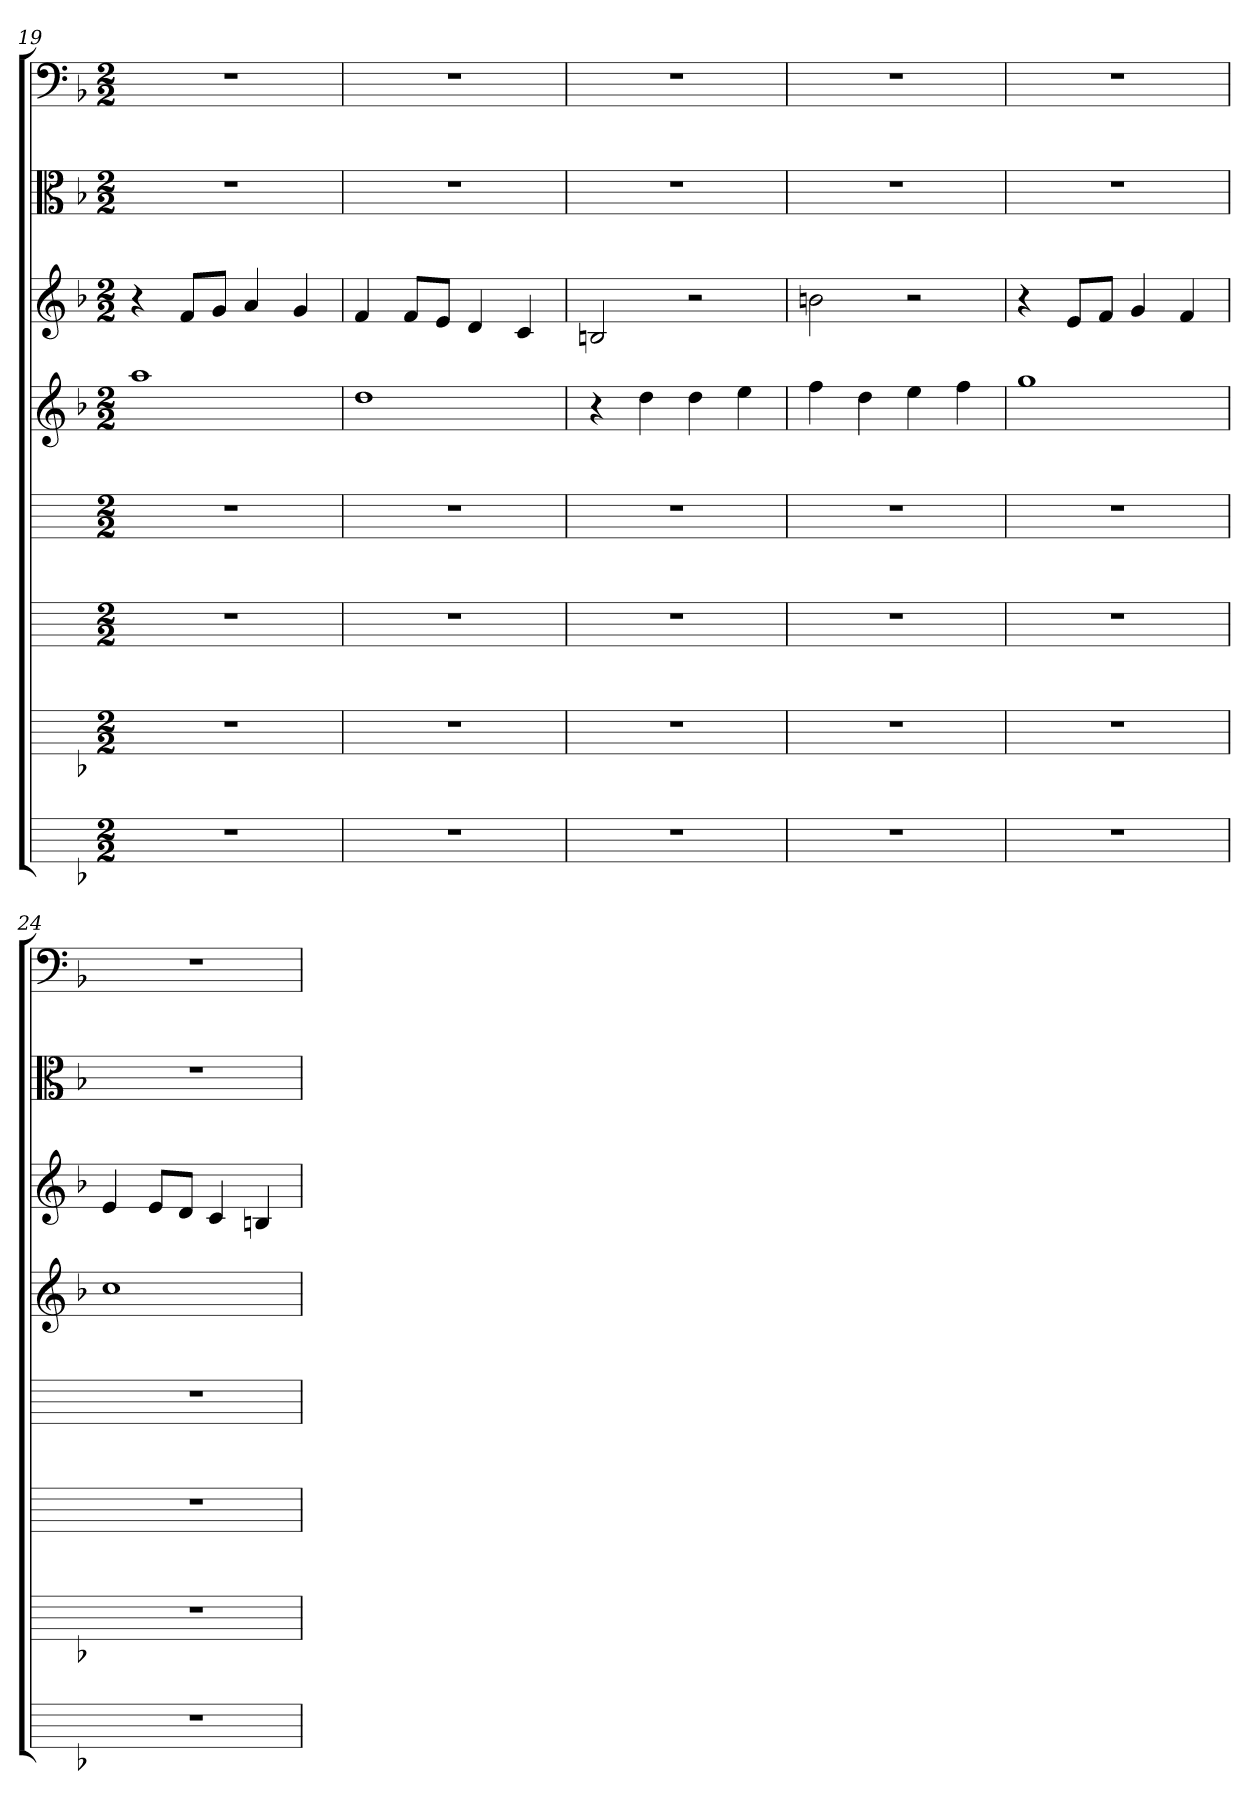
**kern	**kern	**kern	**kern	**kern	**kern	**kern	**kern
*part8	*part7	*part6	*part5	*part4	*part3	*part2	*part1
*staff8	*staff7	*staff6	*staff5	*staff4	*staff3	*staff2	*staff1
*	*	*	*	*	*	*clefC3	*clefF4
*k[b-]	*k[b-]	*k[]	*k[]	*k[b-]	*k[b-]	*k[b-]	*k[b-]
*F:	*F:	*	*	*F:	*F:	*F:	*F:
*M2/2	*M2/2	*M2/2	*M2/2	*M2/2	*M2/2	*M2/2	*M2/2
=19	=19	=19	=19	=19	=19	=19	=19
1r	1r	1r	1r	1aa	4r	1r	1r
.	.	.	.	.	8fL	.	.
.	.	.	.	.	8gJ	.	.
.	.	.	.	.	4a	.	.
.	.	.	.	.	4g	.	.
=20	=20	=20	=20	=20	=20	=20	=20
1r	1r	1r	1r	1dd	4f	1r	1r
.	.	.	.	.	8fL	.	.
.	.	.	.	.	8eJ	.	.
.	.	.	.	.	4d	.	.
.	.	.	.	.	4c	.	.
=21	=21	=21	=21	=21	=21	=21	=21
1r	1r	1r	1r	4r	2Bn	1r	1r
.	.	.	.	4dd	.	.	.
.	.	.	.	4dd	2r	.	.
.	.	.	.	4ee	.	.	.
=22	=22	=22	=22	=22	=22	=22	=22
1r	1r	1r	1r	4ff	2bn	1r	1r
.	.	.	.	4dd	.	.	.
.	.	.	.	4ee	2r	.	.
.	.	.	.	4ff	.	.	.
=23	=23	=23	=23	=23	=23	=23	=23
1r	1r	1r	1r	1gg	4r	1r	1r
.	.	.	.	.	8eL	.	.
.	.	.	.	.	8fJ	.	.
.	.	.	.	.	4g	.	.
.	.	.	.	.	4f	.	.
=24	=24	=24	=24	=24	=24	=24	=24
1r	1r	1r	1r	1cc	4e	1r	1r
.	.	.	.	.	8eL	.	.
.	.	.	.	.	8dJ	.	.
.	.	.	.	.	4c	.	.
.	.	.	.	.	4Bn	.	.
=	=	=	=	=	=	=	=
*-	*-	*-	*-	*-	*-	*-	*-
